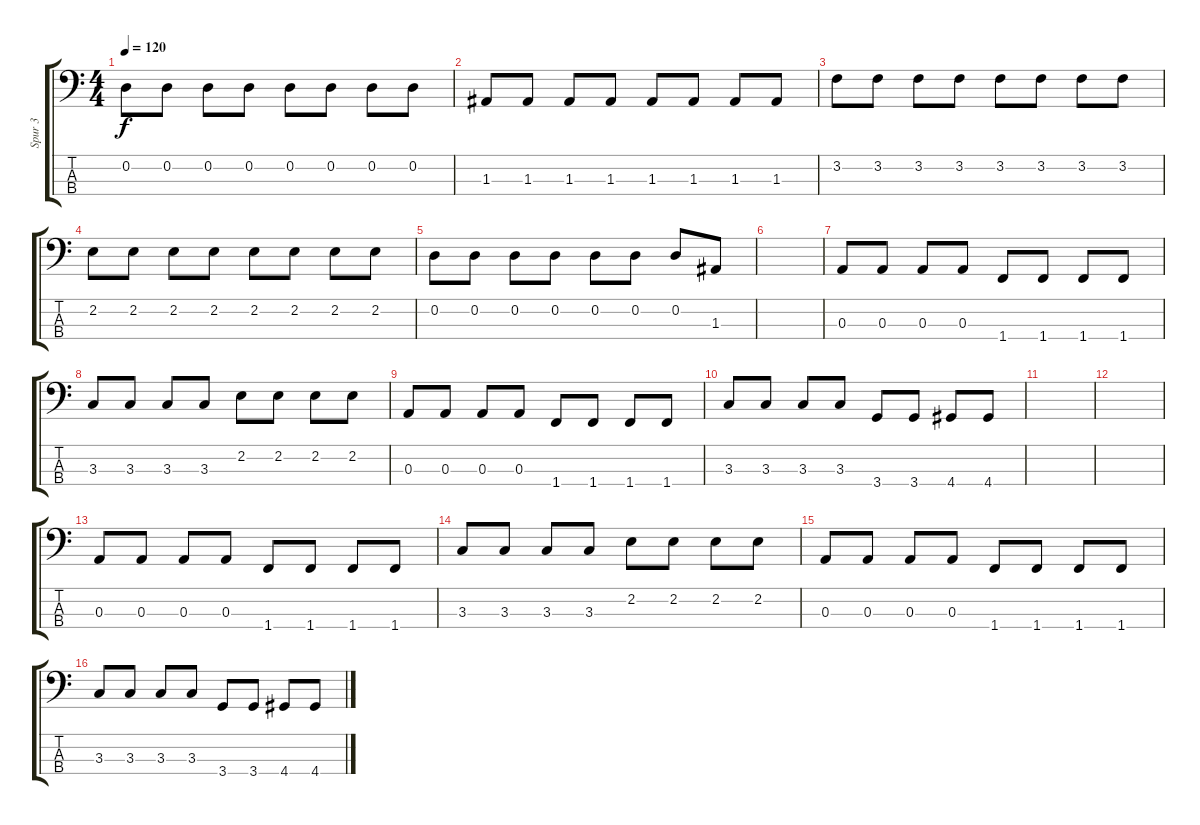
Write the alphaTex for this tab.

\track ("Spur 3" "Spur 3") {instrument electricbassfinger}
\staff {score tabs}
\tuning (G2 D2 A1 E1) {hide}
\ts (4 4)
\tempo 120
\clef f4
\ks c
0.2.8{dy f} 0.2.8 0.2.8 0.2.8 0.2.8 0.2.8 0.2.8 0.2.8 |
1.3.8 1.3.8 1.3.8 1.3.8 1.3.8 1.3.8 1.3.8 1.3.8 |
3.2.8 3.2.8 3.2.8 3.2.8 3.2.8 3.2.8 3.2.8 3.2.8 |
2.2.8 2.2.8 2.2.8 2.2.8 2.2.8 2.2.8 2.2.8 2.2.8 |
0.2.8 0.2.8 0.2.8 0.2.8 0.2.8 0.2.8 0.2.8 1.3.8 |
|
0.3.8 0.3.8 0.3.8 0.3.8 1.4.8 1.4.8 1.4.8 1.4.8 |
3.3.8 3.3.8 3.3.8 3.3.8 2.2.8 2.2.8 2.2.8 2.2.8 |
0.3.8 0.3.8 0.3.8 0.3.8 1.4.8 1.4.8 1.4.8 1.4.8 |
3.3.8 3.3.8 3.3.8 3.3.8 3.4.8 3.4.8 4.4.8 4.4.8 |
|
|
0.3.8 0.3.8 0.3.8 0.3.8 1.4.8 1.4.8 1.4.8 1.4.8 |
3.3.8 3.3.8 3.3.8 3.3.8 2.2.8 2.2.8 2.2.8 2.2.8 |
0.3.8 0.3.8 0.3.8 0.3.8 1.4.8 1.4.8 1.4.8 1.4.8 |
3.3.8 3.3.8 3.3.8 3.3.8 3.4.8 3.4.8 4.4.8 4.4.8
